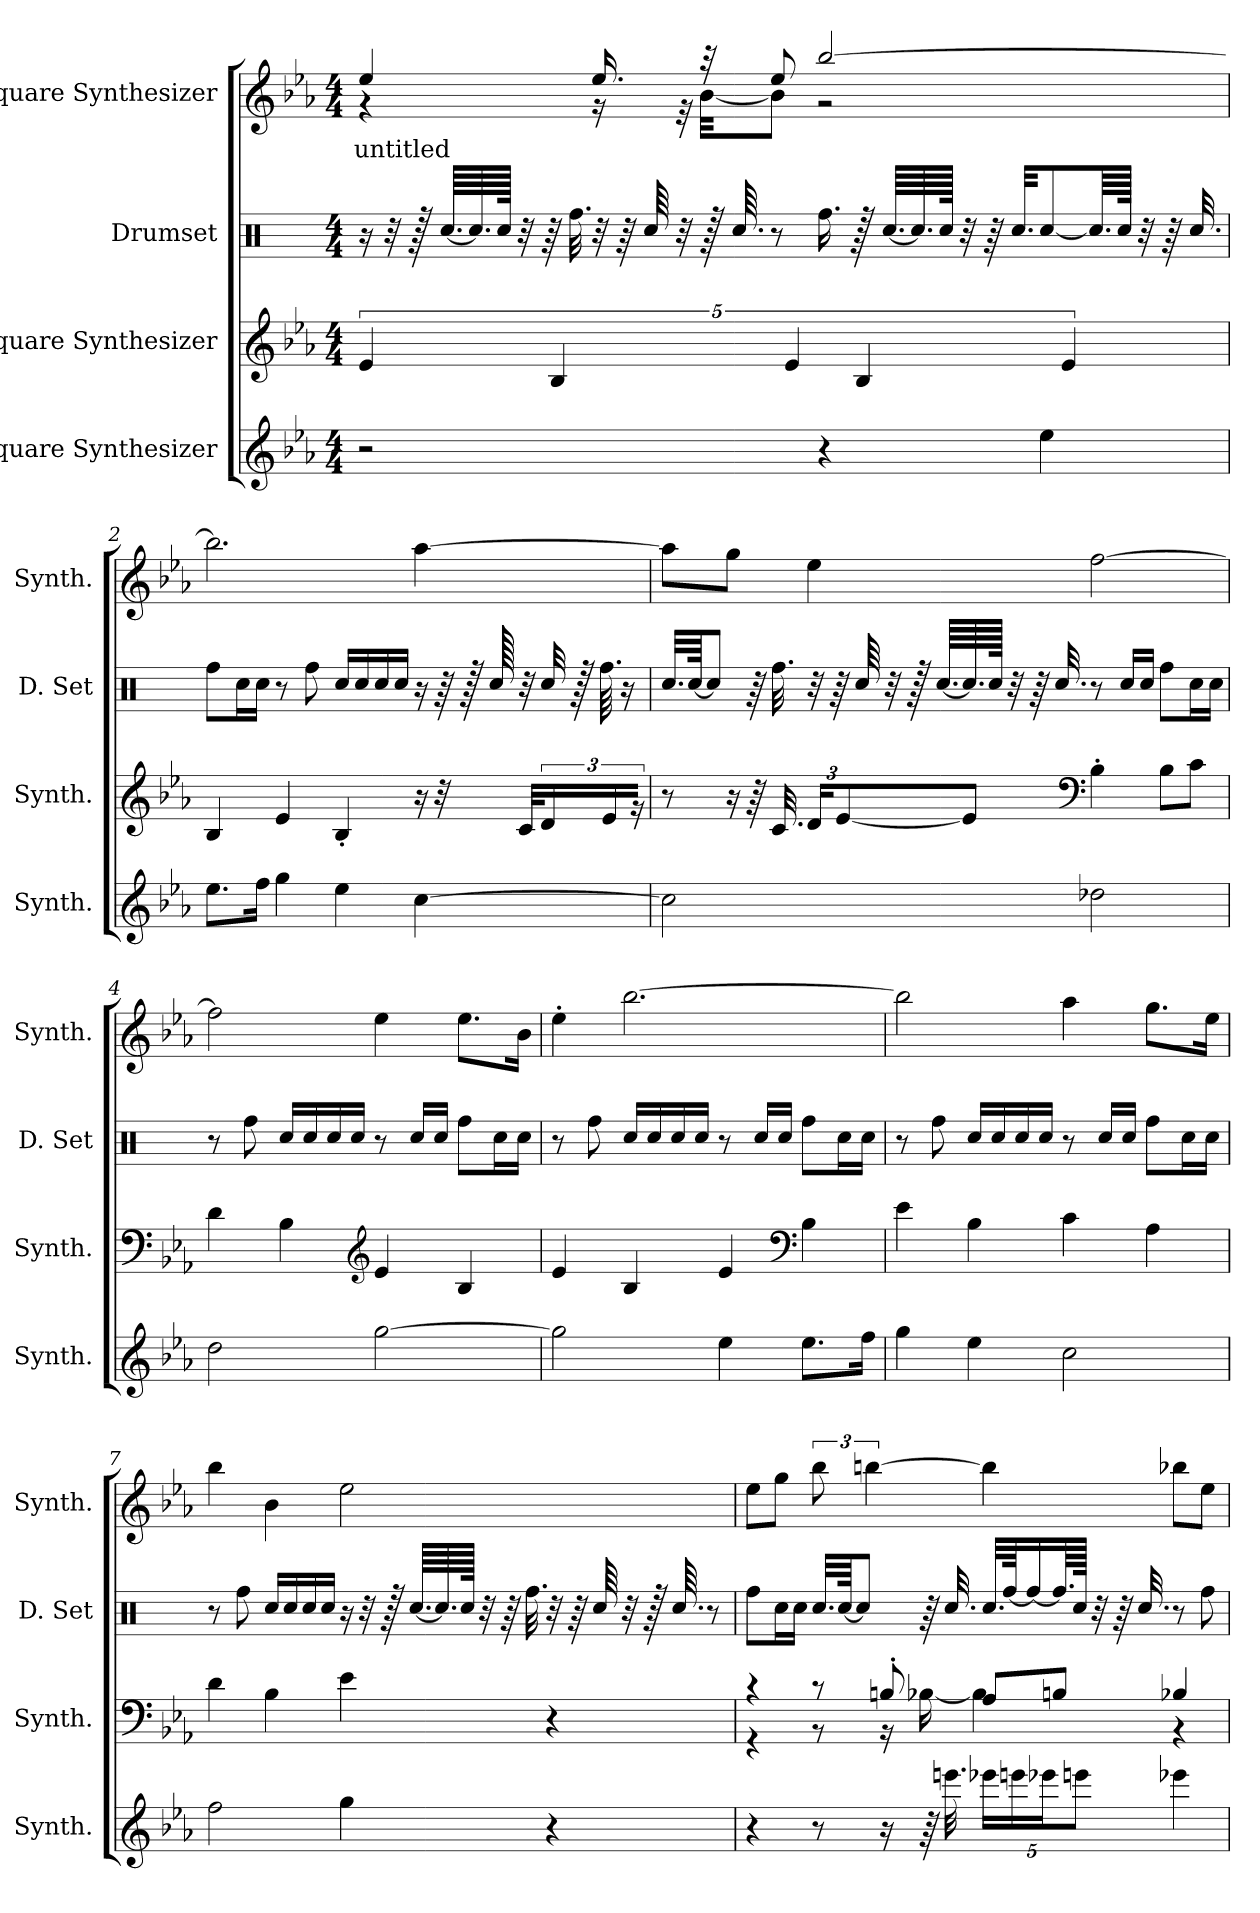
**kern	**kern	**kern	**kern	**text
*part4	*part3	*part2	*part1	*part1
*staff4	*staff3	*staff2	*staff1	*staff1
*I"Square Synthesizer	*I"Square Synthesizer	*I"Drumset	*I"Square Synthesizer	*
*I'Synth.	*I'Synth.	*I'D. Set	*I'Synth.	*
*clefG2	*clefG2	*clefX	*clefG2	*
*k[b-e-a-]	*k[b-e-a-]	*k[]	*k[b-e-a-]	*
*M4/4	*M4/4	*M4/4	*M4/4	*
*MM129	*MM129	*MM129	*MM129	*
=1	=1	=1	=1	=1
!	!	!	!	!LO:LY:b
*	*	*	*^	*
2r	5e-/	16r	4ee-/	4r	untitled
.	.	32r	.	.	.
.	.	128r	.	.	.
.	.	[64.Rcc/LLLL	.	.	.
.	.	64.Rcc/]	.	.	.
.	.	128Rcc/JJJJk	.	.	.
.	.	32r	.	.	.
.	.	64r	.	.	.
.	5B-/	.	.	.	.
.	.	32.Rff\	.	.	.
.	.	32r	16.ee-/	16r	.
.	.	64r	.	.	.
.	.	64Rcc/	.	.	.
.	.	32r	.	32r	.
.	.	128r	32r	[32b-\KKL	.
.	.	64.Rcc/	.	.	.
.	.	8r	8ee-/	8b-\J]	.
.	5e-/	.	.	.	.
4r	.	16.Rff\	[2bb-/	2r	.
.	.	128r	.	.	.
.	5B-/	.	.	.	.
.	.	[64.Rcc/LLLL	.	.	.
.	.	64.Rcc/]	.	.	.
.	.	128Rcc/JJJJk	.	.	.
.	.	32r	.	.	.
.	.	64r	.	.	.
.	.	32.Rcc/KKL	.	.	.
4ee-\	.	[8Rcc/	.	.	.
.	5e-/	.	.	.	.
.	.	64.Rcc/LLL]	.	.	.
.	.	128Rcc/JJJJk	.	.	.
.	.	32r	.	.	.
.	.	64r	.	.	.
.	.	32.Rcc/	.	.	.
*	*	*	*v	*v	*
!!LO:LB:g=z
=2	=2	=2	=2	=2
8.ee-\L	4B-/	8Rff\L	2.bb-\]	.
.	.	16Rcc\L	.	.
16ff\Jk	.	16Rcc\JJ	.	.
4gg\	4e-/	8r	.	.
.	.	8Rff\	.	.
4ee-\	4B-'/	16Rcc/LL	.	.
.	.	16Rcc/	.	.
.	.	16Rcc/	.	.
.	.	16Rcc/JJ	.	.
[4cc\	16r	16r	[4aa-\	.
.	32r	64r	.	.
.	.	128r	.	.
.	.	128Rcc/	.	.
.	32c/KLL	32r	.	.
.	24d/	32Rcc/	.	.
.	.	128r	.	.
.	.	64.Rff\	.	.
.	24e-/JJ	.	.	.
.	.	16r	.	.
.	24r	.	.	.
!!LO:LB:g=z
=3	=3	=3	=3	=3
2cc\]	8r	32.Rcc/LLL	8aa-\L]	.
.	.	[64Rcc/JJK	.	.
.	.	8Rcc/J]	.	.
.	16r	.	8gg\J	.
.	64r	64r	.	.
.	32.c/	32.Rff\	.	.
*	*Xbrackettup	*	*	*
.	24d/KL	32r	4ee-\	.
.	.	64r	.	.
.	[12e-/	.	.	.
.	.	64Rcc/	.	.
.	.	32r	.	.
.	.	128r	.	.
.	.	[64.Rcc/LLLL	.	.
.	8e-/J]	64.Rcc/]	.	.
.	.	128Rcc/JJJJk	.	.
.	.	32r	.	.
.	.	64r	.	.
.	.	32.Rcc/	.	.
*	*clefF4	*	*	*
2dd-X\	4B-'\	8r	[2ff\	.
.	.	16Rcc/LL	.	.
.	.	16Rcc/JJ	.	.
.	8B-\L	8Rff\L	.	.
.	8c\J	16Rcc\L	.	.
.	.	16Rcc\JJ	.	.
=4	=4	=4	=4	=4
2dd\	4d\	8r	2ff\]	.
.	.	8Rff\	.	.
.	4B-\	16Rcc/LL	.	.
.	.	16Rcc/	.	.
.	.	16Rcc/	.	.
.	.	16Rcc/JJ	.	.
*	*clefG2	*	*	*
[2gg\	4e-/	8r	4ee-\	.
.	.	16Rcc/LL	.	.
.	.	16Rcc/JJ	.	.
.	4B-/	8Rff\L	8.ee-\L	.
.	.	16Rcc\L	.	.
.	.	16Rcc\JJ	16b-\Jk	.
!!LO:PB:g=z
=5	=5	=5	=5	=5
2gg\]	4e-/	8r	4ee-'\	.
.	.	8Rff\	.	.
.	4B-/	16Rcc/LL	[2.bb-\	.
.	.	16Rcc/	.	.
.	.	16Rcc/	.	.
.	.	16Rcc/JJ	.	.
4ee-\	4e-/	8r	.	.
.	.	16Rcc/LL	.	.
.	.	16Rcc/JJ	.	.
*	*clefF4	*	*	*
8.ee-\L	4B-\	8Rff\L	.	.
.	.	16Rcc\L	.	.
16ff\Jk	.	16Rcc\JJ	.	.
=6	=6	=6	=6	=6
4gg\	4e-\	8r	2bb-\]	.
.	.	8Rff\	.	.
4ee-\	4B-\	16Rcc/LL	.	.
.	.	16Rcc/	.	.
.	.	16Rcc/	.	.
.	.	16Rcc/JJ	.	.
2cc\	4c\	8r	4aa-\	.
.	.	16Rcc/LL	.	.
.	.	16Rcc/JJ	.	.
.	4A-\	8Rff\L	8.gg\L	.
.	.	16Rcc\L	.	.
.	.	16Rcc\JJ	16ee-\Jk	.
!!LO:LB:g=z
=7	=7	=7	=7	=7
2ff\	4d\	8r	4bb-\	.
.	.	8Rff\	.	.
.	4B-\	16Rcc/LL	4b-\	.
.	.	16Rcc/	.	.
.	.	16Rcc/	.	.
.	.	16Rcc/JJ	.	.
4gg\	4e-\	16r	2ee-\	.
.	.	32r	.	.
.	.	128r	.	.
.	.	[64.Rcc/LLLL	.	.
.	.	64.Rcc/]	.	.
.	.	128Rcc/JJJJk	.	.
.	.	32r	.	.
.	.	64r	.	.
.	.	32.Rff\	.	.
4r	4r	32r	.	.
.	.	64r	.	.
.	.	64Rcc/	.	.
.	.	32r	.	.
.	.	128r	.	.
.	.	64.Rcc/	.	.
.	.	8r	.	.
!!LO:LB:g=z
=8	=8	=8	=8	=8
*	*^	*	*	*
4r	4r	4r	8Rff\L	8ee-\L	.
.	.	.	16Rcc\L	8gg\J	.
.	.	.	16Rcc\JJ	.	.
8r	8r	8r	32.Rcc/LLL	12bb-\	.
.	.	.	[64Rcc/JJK	.	.
.	.	.	8Rcc/J]	.	.
.	.	.	.	[6bbn\	.
16r	8Bn'/	16r	.	.	.
64r	.	[16B-X\	64r	.	.
32.eeen\	.	.	32.Rcc/	.	.
*Xbrackettup	*	*	*	*	*
20eee-X\LL	8A-/L	4B-\]	32.Rcc/LLL	4bb\]	.
.	.	.	[64Rff/JK	.	.
20eeen\	.	.	.	.	.
.	.	.	16Rff/_	.	.
20eee-X\J	.	.	.	.	.
.	8Bn/J	.	64.Rff/LL]	.	.
.	.	.	128Rcc/JJJJk	.	.
10eeen\J	.	.	.	.	.
.	.	.	32r	.	.
.	.	.	64r	.	.
.	.	.	32.Rcc/	.	.
4eee-X\	4B-X/	4r	8r	8bb-X\L	.
.	.	.	8Rff\	8ee-\J	.
*	*v	*v	*	*	*
=	=	=	=	=
*-	*-	*-	*-	*-
